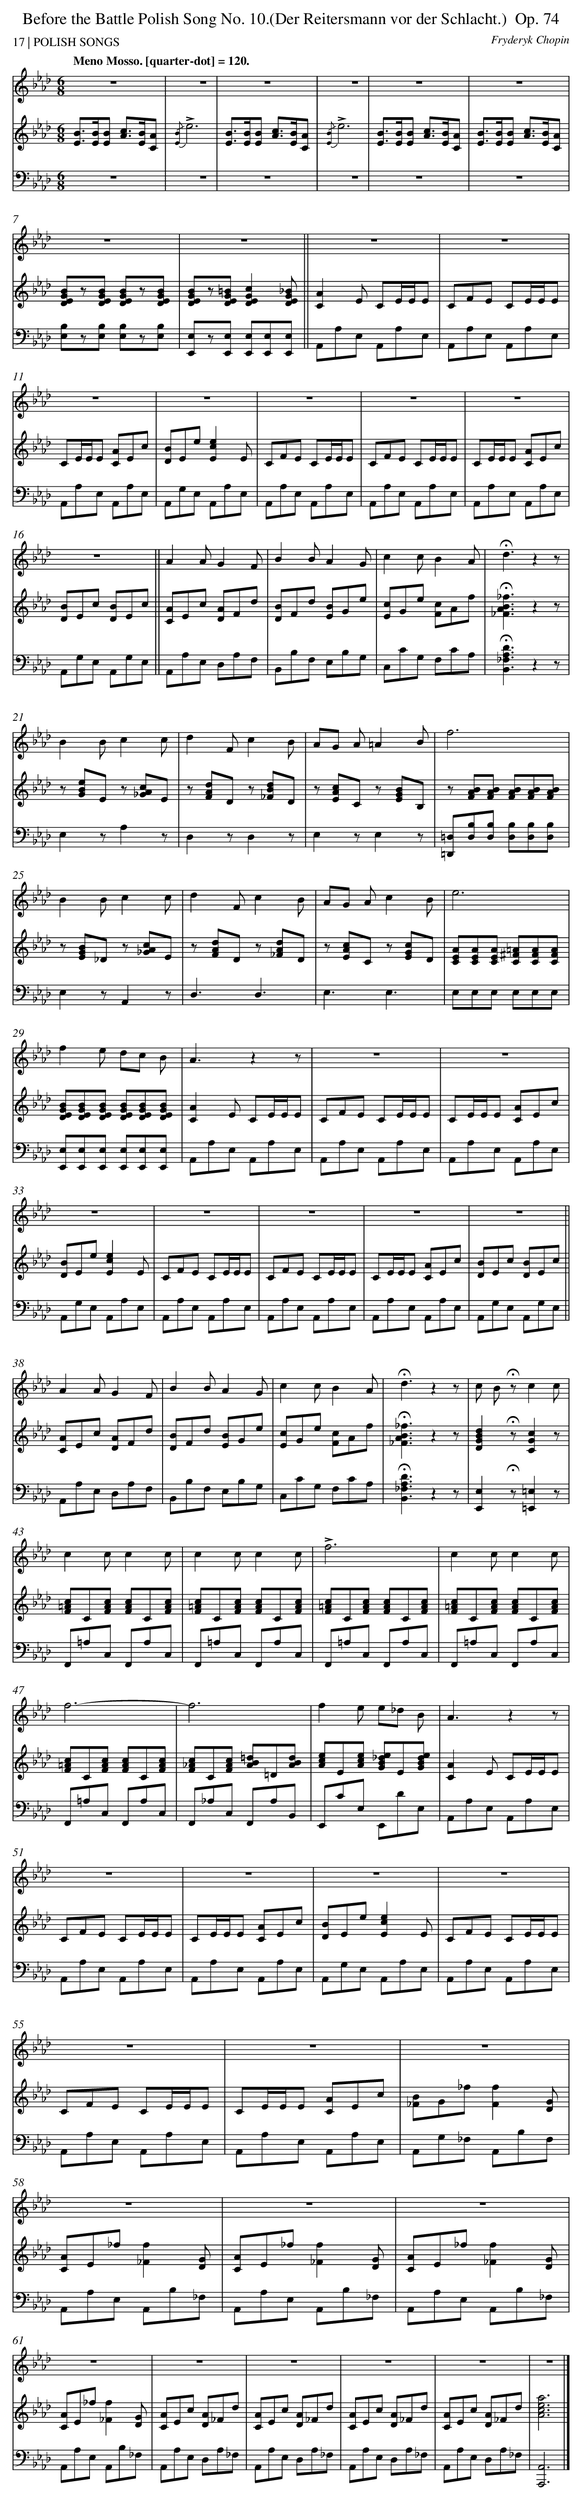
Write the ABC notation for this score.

X:1
T: Before the Battle Polish Song No. 10.(Der Reitersmann vor der Schlacht.)	 Op. 74
C: Fryderyk Chopin
L: 1/8
M: 6/8
P: 17 | POLISH SONGS
Q: "Meno Mosso. [quarter-dot] = 120."
V: 1 clef=treble
V: 2 clef=treble
V: 3 clef=bass
K: Ab
[V:1] z6 |
[V:2] [BE]>[BE][BE] [cA]>[BE][AC] |
[V:3] z6 |
[V:1] z6 |
[V:2] {/[BE]}!accent!e6 |
[V:3] z6 |
[V:1] z6 |
[V:2] [BE]>[BE][BE] [cA]>[BE][AC] |
[V:3] z6 |
[V:1] z6 |
[V:2] {/[BE]}!accent!e6 |
[V:3] z6 |
[V:1] z6 |
[V:2] [BE]>[BE][BE] [cA]>[BE][AC] |
[V:3] z6 |
[V:1] z6 |
[V:2] [BE]>[BE][BE] [cA]>[BE][AC] |
[V:3] z6 |
[V:1] z6 |
[V:2] [BGED]z[BGED] [BGED]z[BGED] |
[V:3] [B,E,]z[B,E,] [B,E,]z[B,E,] |
[V:1] z6 ||
[V:2] [BGED]z[=BGED][c2G2E2D2][_BGED] ||
[V:3] [E,E,,]z[E,E,,] [E,E,,][E,E,,][E,E,,] ||
[V:1] z6 |
[V:2] [A2C2]E CE/E/E |
[V:3] A,,A,E, A,,A,E, |
[V:1] z6 |
[V:2] CFE CE/E/E |
[V:3] A,,A,E, A,,A,E, |
[V:1] z6 |
[V:2] CE/E/E [AC]Ec |
[V:3] A,,A,E, A,,A,E, |
[V:1] z6 |
[V:2] [BD]Ee[e2c2E2]E |
[V:3] A,,G,E, A,,A,E, |
[V:1] z6 |
[V:2] CFE CE/E/E |
[V:3] A,,A,E, A,,A,E, |
[V:1] z6 |
[V:2] CFE CE/E/E |
[V:3] A,,A,E, A,,A,E, |
[V:1] z6 |
[V:2] CE/E/E [AC]Ec |
[V:3] A,,A,E, A,,A,E, |
[V:1] z6 ||
[V:2] [BD]Ec [BD]Ec ||
[V:3] A,,G,E, A,,G,E, ||
[V:1] A2AG2F |
[V:2] [AC]Ec [AD]Fd |
[V:3] A,,A,E, D,A,F, |
[V:1] B2BA2G |
[V:2] [BD]Fd [BE]Ge |
[V:3] B,,B,F, E,B,G, |
[V:1] c2cB2A |
[V:2] [cE]Ge [cF]Af |
[V:3] C,CG, F,CA, |
[V:1] !fermata!d3z2z |
[V:2] !fermata![_f3B3A3_F3]z2z |
[V:3] !fermata![D3A,3_F,3B,,3]z2z |
[V:1] B2Bc2c |
[V:2] z [eBG]E z [cA_G]E |
[V:3] E,2zA,2z |
[V:1] d2Fc2B |
[V:2] z [dAF]D z [dB_F]D |
[V:3] D,2zD,2z |
[V:1] AG A=A2B |
[V:2] z [cAE]C z [BGE]B, |
[V:3] E,2zE,2z |
[V:1] f6 |
[V:2] z [BAF][BAF] [BAF][BAF][BAF] |
[V:3] [=D,=D,,][B,D,][B,D,] [B,D,][B,D,][B,D,] |
[V:1] B2Bc2c |
[V:2] z [BGE]_D z [cA_G]E |
[V:3] E,2zA,,2z |
[V:1] d2Fc2B |
[V:2] z [dAF]D z [dA_F]D |
[V:3] D,3D,3 |
[V:1] AG Ac2B |
[V:2] z [cAE]C z [cGE]D |
[V:3] E,3E,3 |
[V:1] e6 |
[V:2] [AEC][AEC][AEC] [=A^FC][AFC][AFC] |
[V:3] E,E,E, E,E,E, |
[V:1] f2e dc B |
[V:2] [BGED][BGED][BGED] [BGED][BGED][BGED] |
[V:3] [E,E,,][E,E,,][E,E,,] [E,E,,][E,E,,][E,E,,] |
[V:1] A3z2z |
[V:2] [A2C2]E CE/E/E |
[V:3] A,,A,E, A,,A,E, |
[V:1] z6 |
[V:2] CFE CE/E/E |
[V:3] A,,A,E, A,,A,E, |
[V:1] z6 |
[V:2] CE/E/E [AC]Ec |
[V:3] A,,A,E, A,,A,E, |
[V:1] z6 |
[V:2] [BD]Ee[e2c2E2]E |
[V:3] A,,G,E, A,,A,E, |
[V:1] z6 |
[V:2] CFE CE/E/E |
[V:3] A,,A,E, A,,A,E, |
[V:1] z6 |
[V:2] CFE CE/E/E |
[V:3] A,,A,E, A,,A,E, |
[V:1] z6 |
[V:2] CE/E/E [AC]Ec |
[V:3] A,,A,E, A,,A,E, |
[V:1] z6 ||
[V:2] [BD]Ec [BD]Ec ||
[V:3] A,,G,E, A,,G,E, ||
[V:1] A2AG2F |
[V:2] [AC]Ec [AD]Fd |
[V:3] A,,A,E, D,A,F, |
[V:1] B2BA2G |
[V:2] [BD]Fd [BE]Ge |
[V:3] B,,B,F, E,B,G, |
[V:1] c2cB2A |
[V:2] [cE]Ge [cF]Af |
[V:3] C,CG, F,CA, |
[V:1] !fermata!d3z2z |
[V:2] !fermata![_f3B3A3_F3]z2z |
[V:3] !fermata![D3A,3_F,3B,,3]z2z |
[V:1] c B !fermata!zc2c |
[V:2] [d2B2G2D2]!fermata!z[c2G2C2]z |
[V:3] [E,2E,,2]!fermata!z[=E,2=E,,2]z |
[V:1] c2cc2c |
[V:2] [c=AF]C[cAF] [cAF]C[cAF] |
[V:3] F,,=A,C, F,,A,C, |
[V:1] c2cc2c |
[V:2] [c=AF]C[cAF] [cAF]C[cAF] |
[V:3] F,,=A,C, F,,A,C, |
[V:1] !accent!f6 |
[V:2] [c=AF]C[cAF] [cAF]C[cAF] |
[V:3] F,,=A,C, F,,A,C, |
[V:1] c2cc2c |
[V:2] [c=AF]C[cAF] [cAF]C[cAF] |
[V:3] F,,=A,C, F,,A,C, |
[V:1] f6- |
[V:2] [c=AF]C[cAF] [cAF]C[cAF] |
[V:3] F,,=A,C, F,,A,C, |
[V:1] f6 |
[V:2] [c_AF]C[cAF] [=dBA]=D[dBA] |
[V:3] F,,_A,C, F,,A,B,, |
[V:1] f2e e_d B |
[V:2] [ecA]E[ecA] [e_dBG]E[edBG] |
[V:3] E,,CE, E,,DE, |
[V:1] A3z2z |
[V:2] [A2C2]E CE/E/E |
[V:3] A,,A,E, A,,A,E, |
[V:1] z6 |
[V:2] CFE CE/E/E |
[V:3] A,,A,E, A,,A,E, |
[V:1] z6 |
[V:2] CE/E/E [AC]Ec |
[V:3] A,,A,E, A,,A,E, |
[V:1] z6 |
[V:2] [BD]Ee[e2c2E2]E |
[V:3] A,,G,E, A,,A,E, |
[V:1] z6 |
[V:2] CFE CE/E/E |
[V:3] A,,A,E, A,,A,E, |
[V:1] z6 |
[V:2] CFE CE/E/E |
[V:3] A,,A,E, A,,A,E, |
[V:1] z6 |
[V:2] CE/E/E [AC]Ec |
[V:3] A,,A,E, A,,A,E, |
[V:1] z6 |
[V:2] [B_F]G_f[f2F2][GD] |
[V:3] A,,G,_F, A,,B,F, |
[V:1] z6 |
[V:2] [AC]E_f[f2_F2][GD] |
[V:3] A,,A,E, A,,B,_F, |
[V:1] z6 |
[V:2] [AC]E_f[f2_F2][GD] |
[V:3] A,,A,E, A,,B,_F, |
[V:1] z6 |
[V:2] [AC]E_f[f2_F2][GD] |
[V:3] A,,A,E, A,,B,_F, |
[V:1] z6 |
[V:2] [AC]E_f[f2_F2][GD] |
[V:3] A,,A,E, A,,B,_F, |
[V:1] z6 |
[V:2] [AC]Ec [AD]_Fd |
[V:3] A,,A,E, D,A,_F, |
[V:1] z6 |
[V:2] [AC]Ec [AD]_Fd |
[V:3] A,,A,E, D,A,_F, |
[V:1] z6 |
[V:2] [AC]Ec [AD]_Fd |
[V:3] A,,A,E, D,A,_F, |
[V:1] z6 |
[V:2] [AC]Ec [AD]_Fd |
[V:3] A,,A,E, D,A,_F, |
[V:1] z6 |]
[V:2] [a6e6c6A6] |]
[V:3] [A,,6A,,,6] |]
